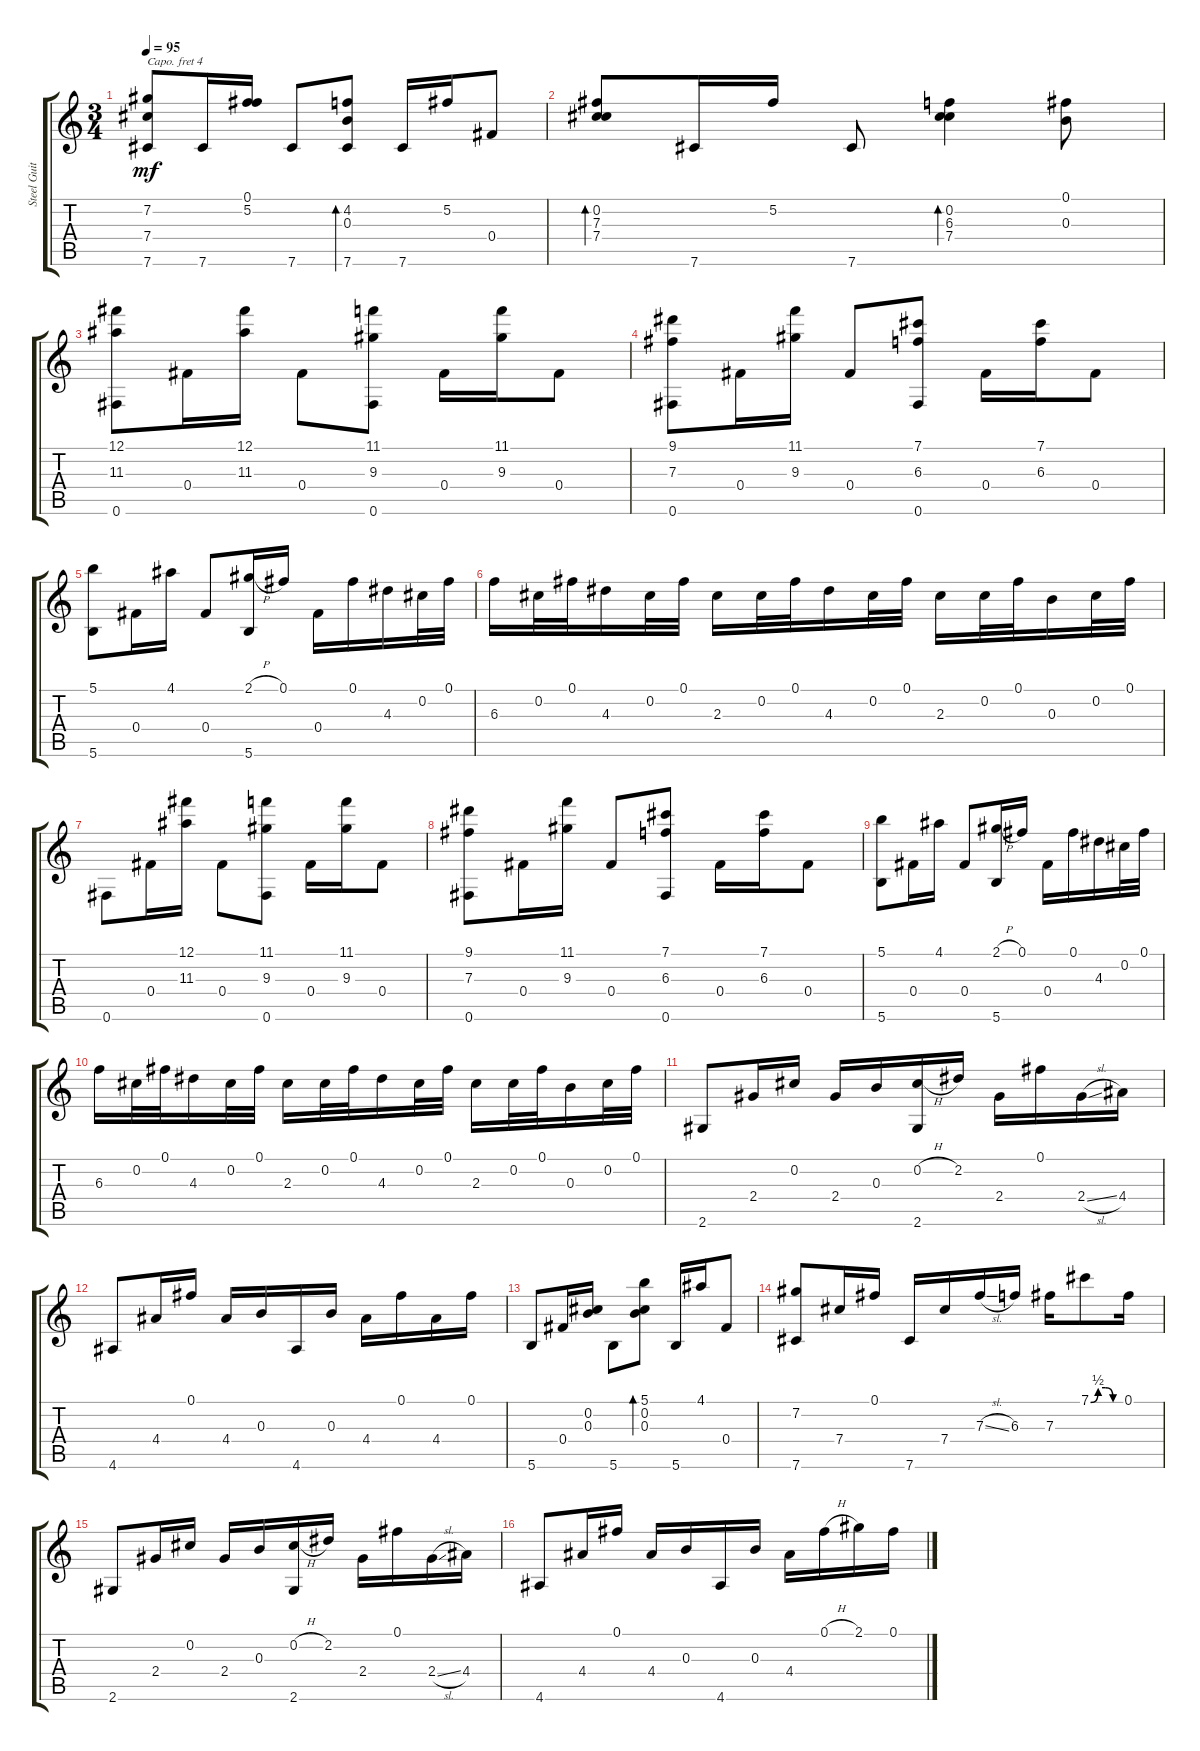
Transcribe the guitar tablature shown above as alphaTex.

\track ("Steel Guitar" "Steel Guit") {instrument acousticguitarsteel}
\staff {score tabs}
\capo 4
\tuning (D4 A3 G3 D3 G2 D2) {hide}
\ts (3 4)
\tempo 95
\clef g2
\ks c
(7.2 7.4 7.6).8{dy mf} 7.6.16 (0.1 5.2).16 7.6.8 (4.2 0.3 7.6).8{bd 60} 7.6.16 5.2.16 0.4.8 |
(0.2 7.3 7.4).8{bd 60} 7.6.16 5.2.16 7.6.8 (0.2 6.3 7.4).4{bd 60} (0.1 0.3).8 |
(12.1 11.3 0.6).8 0.4.16 (12.1 11.3).16 0.4.8 (11.1 9.3 0.6).8 0.4.16 (11.1 9.3).16 0.4.8 |
(9.1 7.3 0.6).8 0.4.16 (11.1 9.3).16 0.4.8 (7.1 6.3 0.6).8 0.4.16 (7.1 6.3).16 0.4.8 |
(5.1 5.6).8 0.4.16 4.1.16 0.4.8 (2.1{h} 5.6).16 0.1.16 0.4.16 0.1.16 4.3.16 0.2.32 0.1.32 |
6.3.16 0.2.32 0.1.32 4.3.16 0.2.32 0.1.32 2.3.16 0.2.32 0.1.32 4.3.16 0.2.32 0.1.32 2.3.16 0.2.32 0.1.32 0.3.16 0.2.32 0.1.32 |
0.6.8 0.4.16 (12.1 11.3).16 0.4.8 (11.1 9.3 0.6).8 0.4.16 (11.1 9.3).16 0.4.8 |
(9.1 7.3 0.6).8 0.4.16 (11.1 9.3).16 0.4.8 (7.1 6.3 0.6).8 0.4.16 (7.1 6.3).16 0.4.8 |
(5.1 5.6).8 0.4.16 4.1.16 0.4.8 (2.1{h} 5.6).16 0.1.16 0.4.16 0.1.16 4.3.16 0.2.32 0.1.32 |
6.3.16 0.2.32 0.1.32 4.3.16 0.2.32 0.1.32 2.3.16 0.2.32 0.1.32 4.3.16 0.2.32 0.1.32 2.3.16 0.2.32 0.1.32 0.3.16 0.2.32 0.1.32 |
2.6.8 2.4.16 0.2.16 2.4.16 0.3.16 (0.2{h} 2.6).16 2.2.16 2.4.16 0.1.16 2.4{sl}.16 4.4.16 |
4.6.8 4.4.16 0.1.16 4.4.16 0.3.16 4.6.16 0.3.16 4.4.16 0.1.16 4.4.16 0.1.16 |
5.6.8 0.4.16 (0.2 0.3).16 5.6.8 (5.1 0.2 0.3).8{bd 60} 5.6.16 4.1.16 0.4.8 |
(7.2 7.6).8 7.4.16 0.1.16 7.6.16 7.4.16 7.3{sl}.16 6.3.16 7.3.16 7.1{be (custom 0 0 15 2 30 2 45 0 60 0)}.8 0.1.16 |
2.6.8 2.4.16 0.2.16 2.4.16 0.3.16 (0.2{h} 2.6).16 2.2.16 2.4.16 0.1.16 2.4{sl}.16 4.4.16 |
4.6.8 4.4.16 0.1.16 4.4.16 0.3.16 4.6.16 0.3.16 4.4.16 0.1{h}.16 2.1.16 0.1.16
